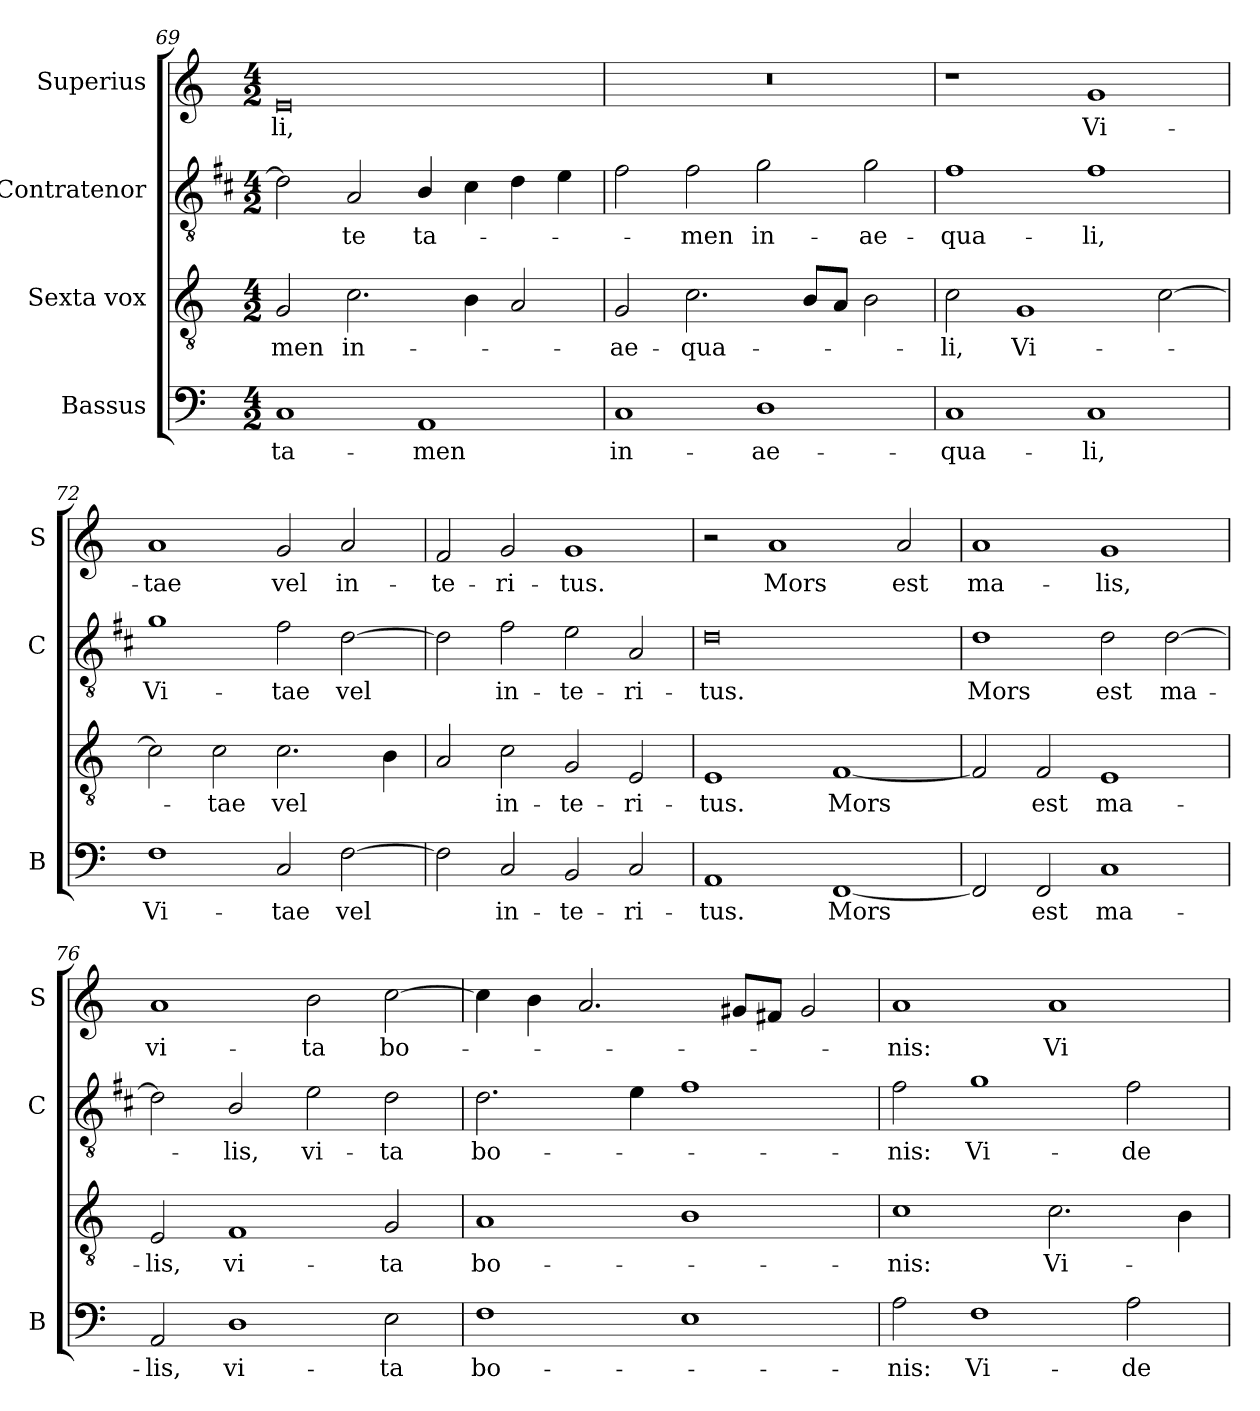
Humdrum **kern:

**kern	**text	**kern	**text	**kern	**text	**kern	**text
*part4	*part4	*part3	*part3	*part2	*part2	*part1	*part1
*staff4	*staff4	*staff3	*staff3	*staff2	*staff2	*staff1	*staff1
*I"Bassus	*	*I"Sexta vox	*	*I"Contratenor	*	*I"Superius	*
*I'B	*	*	*	*I'C	*	*I'S	*
*clefF4	*	*clefGv2	*	*clefGv2	*	*clefG2	*
*	*	*	*	*ITrd1c2	*	*	*
*k[]	*	*k[]	*	*k[]	*	*k[]	*
*C:	*	*C:	*	*C:	*	*C:	*
*M4/2	*	*M4/2	*	*M4/2	*	*M4/2	*
=69	=69	=69	=69	=69	=69	=69	=69
!	!LO:LY:b	!	!LO:LY:b	!	!	!	!LO:LY:b
1C	ta-	2G/	-men	2c\]	.	0e	-li,
!	!	!	!LO:LY:b	!	!LO:LY:b	!	!
.	.	2.c\	in-	2G/	-te	.	.
!	!LO:LY:b	!	!	!	!LO:LY:b	!	!
1AA	-men	.	.	4A/	ta-	.	.
.	.	4B\	.	4B\	.	.	.
.	.	2A/	.	4c\	.	.	.
.	.	.	.	4d\	.	.	.
=70	=70	=70	=70	=70	=70	=70	=70
!	!LO:LY:b	!	!LO:LY:b	!	!	!	!
1C	in-	2G/	-ae-	2e\	.	0r	.
!	!	!	!LO:LY:b	!	!LO:LY:b	!	!
.	.	2.c\	-qua-	2e\	-men	.	.
!	!LO:LY:b	!	!	!	!LO:LY:b	!	!
1D	-ae-	.	.	2f\	in-	.	.
.	.	8B/L	.	.	.	.	.
.	.	8A/J	.	.	.	.	.
!	!	!	!	!	!LO:LY:b	!	!
.	.	2B\	.	2f\	-ae-	.	.
=71	=71	=71	=71	=71	=71	=71	=71
!	!LO:LY:b	!	!LO:LY:b	!	!LO:LY:b	!	!
1C	-qua-	2c\	-li,	1e	-qua-	1r	.
!	!	!	!LO:LY:b	!	!	!	!
.	.	1G	Vi-	.	.	.	.
!	!LO:LY:b	!	!	!	!LO:LY:b	!	!LO:LY:b
1C	-li,	.	.	1e	-li,	1g	Vi-
.	.	[2c\	.	.	.	.	.
!!LO:PB:g=z
=72	=72	=72	=72	=72	=72	=72	=72
!	!LO:LY:b	!	!	!	!LO:LY:b	!	!LO:LY:b
1F	Vi-	2c\]	.	1f	Vi-	1a	-tae
!	!	!	!LO:LY:b	!	!	!	!
.	.	2c\	-tae	.	.	.	.
!	!LO:LY:b	!	!LO:LY:b	!	!LO:LY:b	!	!LO:LY:b
2C/	-tae	2.c\	vel	2e\	-tae	2g/	vel
!	!LO:LY:b	!	!	!	!LO:LY:b	!	!LO:LY:b
[2F\	vel	.	.	[2c\	vel	2a/	in-
.	.	4B\	.	.	.	.	.
=73	=73	=73	=73	=73	=73	=73	=73
!	!	!	!	!	!	!	!LO:LY:b
2F\]	.	2A/	.	2c\]	.	2f/	-te-
!	!LO:LY:b	!	!LO:LY:b	!	!LO:LY:b	!	!LO:LY:b
2C/	in-	2c\	in-	2e\	in-	2g/	-ri-
!	!LO:LY:b	!	!LO:LY:b	!	!LO:LY:b	!	!LO:LY:b
2BB/	-te-	2G/	-te-	2d\	-te-	1g	-tus.
!	!LO:LY:b	!	!LO:LY:b	!	!LO:LY:b	!	!
2C/	-ri-	2E/	-ri-	2G/	-ri-	.	.
=74	=74	=74	=74	=74	=74	=74	=74
!	!LO:LY:b	!	!LO:LY:b	!	!LO:LY:b	!	!
1AA	-tus.	1E	-tus.	0c	-tus.	2r	.
!	!	!	!	!	!	!	!LO:LY:b
.	.	.	.	.	.	1a	Mors
!	!LO:LY:b	!	!LO:LY:b	!	!	!	!
[1FF	Mors	[1F	Mors	.	.	.	.
!	!	!	!	!	!	!	!LO:LY:b
.	.	.	.	.	.	2a/	est
=75	=75	=75	=75	=75	=75	=75	=75
!	!	!	!	!	!LO:LY:b	!	!LO:LY:b
2FF/]	.	2F/]	.	1c	Mors	1a	ma-
!	!LO:LY:b	!	!LO:LY:b	!	!	!	!
2FF/	est	2F/	est	.	.	.	.
!	!LO:LY:b	!	!LO:LY:b	!	!LO:LY:b	!	!LO:LY:b
1C	ma-	1E	ma-	2c\	est	1g	-lis,
!	!	!	!	!	!LO:LY:b	!	!
.	.	.	.	[2c\	ma-	.	.
=76	=76	=76	=76	=76	=76	=76	=76
!	!LO:LY:b	!	!LO:LY:b	!	!	!	!LO:LY:b
2AA/	-lis,	2E/	-lis,	2c\]	.	1a	vi-
!	!LO:LY:b	!	!LO:LY:b	!	!LO:LY:b	!	!
1D	vi-	1F	vi-	2A/	-lis,	.	.
!	!	!	!	!	!LO:LY:b	!	!LO:LY:b
.	.	.	.	2d\	vi-	2b\	-ta
!	!LO:LY:b	!	!LO:LY:b	!	!LO:LY:b	!	!LO:LY:b
2E\	-ta	2G/	-ta	2c\	-ta	[2cc\	bo-
=77	=77	=77	=77	=77	=77	=77	=77
!	!LO:LY:b	!	!LO:LY:b	!	!LO:LY:b	!	!
1F	bo-	1A	bo-	2.c\	bo-	4cc\]	.
.	.	.	.	.	.	4b\	.
.	.	.	.	.	.	2.a/	.
.	.	.	.	4d\	.	.	.
1E	.	1B	.	1e	.	.	.
.	.	.	.	.	.	8g#X/L	.
.	.	.	.	.	.	8f#X/J	.
.	.	.	.	.	.	2g#/	.
!!LO:LB:g=z
=78	=78	=78	=78	=78	=78	=78	=78
!	!LO:LY:b	!	!LO:LY:b	!	!LO:LY:b	!	!LO:LY:b
2A\	-nis:	1c	-nis:	2e\	-nis:	1a	-nis:
!	!LO:LY:b	!	!	!	!LO:LY:b	!	!
1F	Vi-	.	.	1f	Vi-	.	.
!	!	!	!LO:LY:b	!	!	!	!LO:LY:b
.	.	2.c\	Vi-	.	.	1a	Vi-
!	!LO:LY:b	!	!	!	!LO:LY:b	!	!
2A\	-de	.	.	2e\	-de	.	.
.	.	4B\	.	.	.	.	.
=	=	=	=	=	=	=	=
*-	*-	*-	*-	*-	*-	*-	*-
